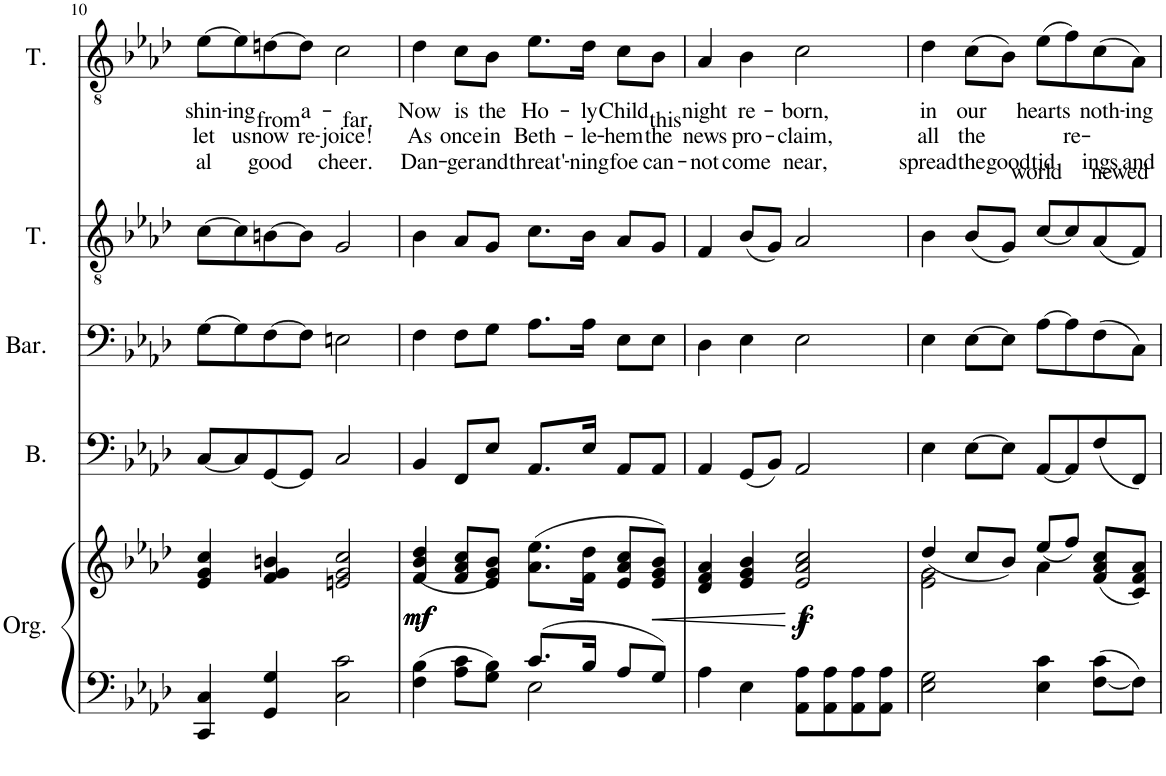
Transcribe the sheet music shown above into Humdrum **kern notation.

**kern	**kern	**dynam	**kern	**kern	**kern	**kern	**text	**text	**text
*part5	*part5	*part5	*part4	*part3	*part2	*part1	*part1	*part1	*part1
*staff6	*staff5	*staff5/6	*staff4	*staff3	*staff2	*staff1	*staff1	*staff1	*staff1
*I"Organ	*	*	*I"Bass	*I"Baritone	*I"Tenor II	*I"Tenor I	*	*	*
*I'Org.	*	*	*I'B.	*I'Bar.	*I'T.	*I'T.	*	*	*
!!LO:PB:g=z
*clefF4	*clefG2	*	*clefF4	*clefF4	*clefGv2	*clefGv2	*	*	*
*k[b-e-a-d-]	*k[b-e-a-d-]	*	*k[b-e-a-d-]	*k[b-e-a-d-]	*k[b-e-a-d-]	*k[b-e-a-d-]	*	*	*
*M4/4	*M4/4	*	*M4/4	*M4/4	*M4/4	*M4/4	*	*	*
=10	=10	=10	=10	=10	=10	=10	=10	=10	=10
!	!	!	!	!	!	!	!LO:LY:b	!LO:LY:b	!LO:LY:b
4CC/ 4C/	4e-/ 4g/ 4cc/	.	[8C/L	[8G\L	[8c\L	[8e-\L	shin-	let	al
!	!	!	!	!	!	!	!LO:LY:b	!LO:LY:b	!
.	.	.	8C/]	8G\]	8c\]	8e-\]	-ing	us	.
!	!	!	!	!	!	!	!LO:LY:b	!LO:LY:b	!LO:LY:b
4GG/ 4G/	4f/ 4g/ 4bn/	.	[8GG/	[8F\	[8Bn\	[8dn\	from	now	good
!	!	!	!	!	!	!	!LO:LY:b	!LO:LY:b	!
.	.	.	8GG/J]	8F\J]	8B\J]	8d\J]	a-	re-	.
!	!	!	!	!	!	!	!LO:LY:b	!LO:LY:b	!LO:LY:b
2C\ 2c\	2en/ 2g/ 2cc/	.	2C/	2En\	2G/	2c\	-far.	-joice!	cheer.
=11	=11	=11	=11	=11	=11	=11	=11	=11	=11
*^	*	*	*	*	*	*	*	*	*
!	!	!	!LO:DY:b	!	!	!	!	!LO:LY:b	!LO:LY:b	!LO:LY:b
!	!	!	!LO:DY:n=1:b	!	!	!	!	!	!	!
!	!	!	!LO:DY:n=2:b	!	!	!	!	!	!	!
4F\ 4B-\	2ryy	(4f/ 4b-/ 4dd-/	mf mf mf	4BB-/	4F\	4B-\	4d-\	Now	As	Dan-
!	!	!	!	!	!	!	!	!LO:LY:b	!LO:LY:b	!LO:LY:b
8A-\ 8c\L	.	8f/ 8a-/ 8cc/L	.	8FF/L	8F\L	8A-/L	8c\L	is	once	-ger
!	!	!	!	!	!	!	!	!LO:LY:b	!LO:LY:b	!LO:LY:b
8G\ 8B-\J	.	8e-/ 8g/ 8b-/J)	.	8E-/J	8G\J	8G/J	8B-\J	the	in	and
!	!	!	!	!	!	!	!	!LO:LY:b	!LO:LY:b	!LO:LY:b
8.c/L	2E-\	(8.a-\ 8.ee-\L	.	8.AA-/L	8.A-\L	8.c\L	8.e-\L	Ho-	Beth-	threat'-
!	!	!	!	!	!	!	!	!LO:LY:b	!LO:LY:b	!LO:LY:b
16B-/Jk	.	16f\ 16dd-\Jk	.	16E-/Jk	16A-\Jk	16B-\Jk	16d-\Jk	-ly	-le-	-ning
!	!	!	!	!	!	!	!	!LO:LY:b	!LO:LY:b	!LO:LY:b
8A-/L	.	8e-/ 8a-/ 8cc/L	.	8AA-/L	8E-\L	8A-/L	8c\L	Child	-hem	foe
!	!	!	!LO:HP:b	!	!	!	!	!LO:LY:b	!LO:LY:b	!LO:LY:b
8G/J	.	8e-/ 8g/ 8b-/J)	<	8AA-/J	8E-\J	8G/J	8B-\J	this	the	can-
*v	*v	*	*	*	*	*	*	*	*	*
=12	=12	=12	=12	=12	=12	=12	=12	=12	=12
!	!	!	!	!	!	!	!LO:LY:b	!LO:LY:b	!LO:LY:b
4A-\	4d-/ 4f/ 4a-/	.	4AA-/	4D-\	4F/	4A-/	night	news	-not
!	!	!	!	!	!	!	!LO:LY:b	!LO:LY:b	!LO:LY:b
4E-\	4e-/ 4g/ 4b-/	.	(8GG/L	4E-\	(8B-/L	4B-\	re-	pro-	come
.	.	.	8BB-/J)	.	8G/J)	.	.	.	.
!	!	!LO:DY:n=1:b	!	!	!	!	!LO:LY:b	!LO:LY:b	!LO:LY:b
!	!	!LO:DY:n=2:b	!	!	!	!	!	!	!
!	!	!LO:DY:n=3:b	!	!	!	!	!	!	!
8AA-\ 8A-\L	2e-/ 2a-/ 2cc/	[ f f f	2AA-/	2E-\	2A-/	2c\	-born,	-claim,	near,
8AA-\ 8A-\	.	.	.	.	.	.	.	.	.
8AA-\ 8A-\	.	.	.	.	.	.	.	.	.
8AA-\ 8A-\J	.	.	.	.	.	.	.	.	.
=13	=13	=13	=13	=13	=13	=13	=13	=13	=13
*	*^	*	*	*	*	*	*	*	*
!	!	!	!	!	!	!	!	!LO:LY:b	!LO:LY:b	!LO:LY:b
2E-\ 2G\	2e-\ 2g\	(4dd-/	.	4E-\	4E-\	4B-\	4d-\	in	all	spread
!	!	!	!	!	!	!	!	!LO:LY:b	!LO:LY:b	!LO:LY:b
.	.	8cc/L	.	[8E-\L	[8E-\L	(8B-/L	(8c\L	our	the	the
!	!	!	!	!	!	!	!	!	!	!LO:LY:b
.	.	8b-/J)	.	8E-\J]	8E-\J]	8G/J)	8B-\J)	.	.	good
!	!	!	!	!	!	!	!	!LO:LY:b	!LO:LY:b	!LO:LY:b
4E-\ 4c\	4a-\	(8ee-/L	.	[8AA-/L	[8A-\L	[8c/L	(8e-\L	hearts	world	tid
!	!	!	!	!	!	!	!	!	!LO:LY:b	!
.	.	8ff/J)	.	8AA-/]	8A-\]	8c/]	8f\)	.	re-	.
!	!	!	!	!	!	!	!	!LO:LY:b	!LO:LY:b	!LO:LY:b
[8F\ 8c\L	(8f/ 8a-/ 8cc/L	4ryy	.	(8F/	(8F\	(8A-/	(8c\	noth-	-newed	ings
!	!	!	!	!	!	!	!	!LO:LY:b	!	!LO:LY:b
8F\J]	8c/ 8f/ 8a-/J)	.	.	8FF/J)	8C\J)	8F/J)	8A-\J)	-ing	.	and
*	*v	*v	*	*	*	*	*	*	*	*
=	=	=	=	=	=	=	=	=	=
*-	*-	*-	*-	*-	*-	*-	*-	*-	*-
